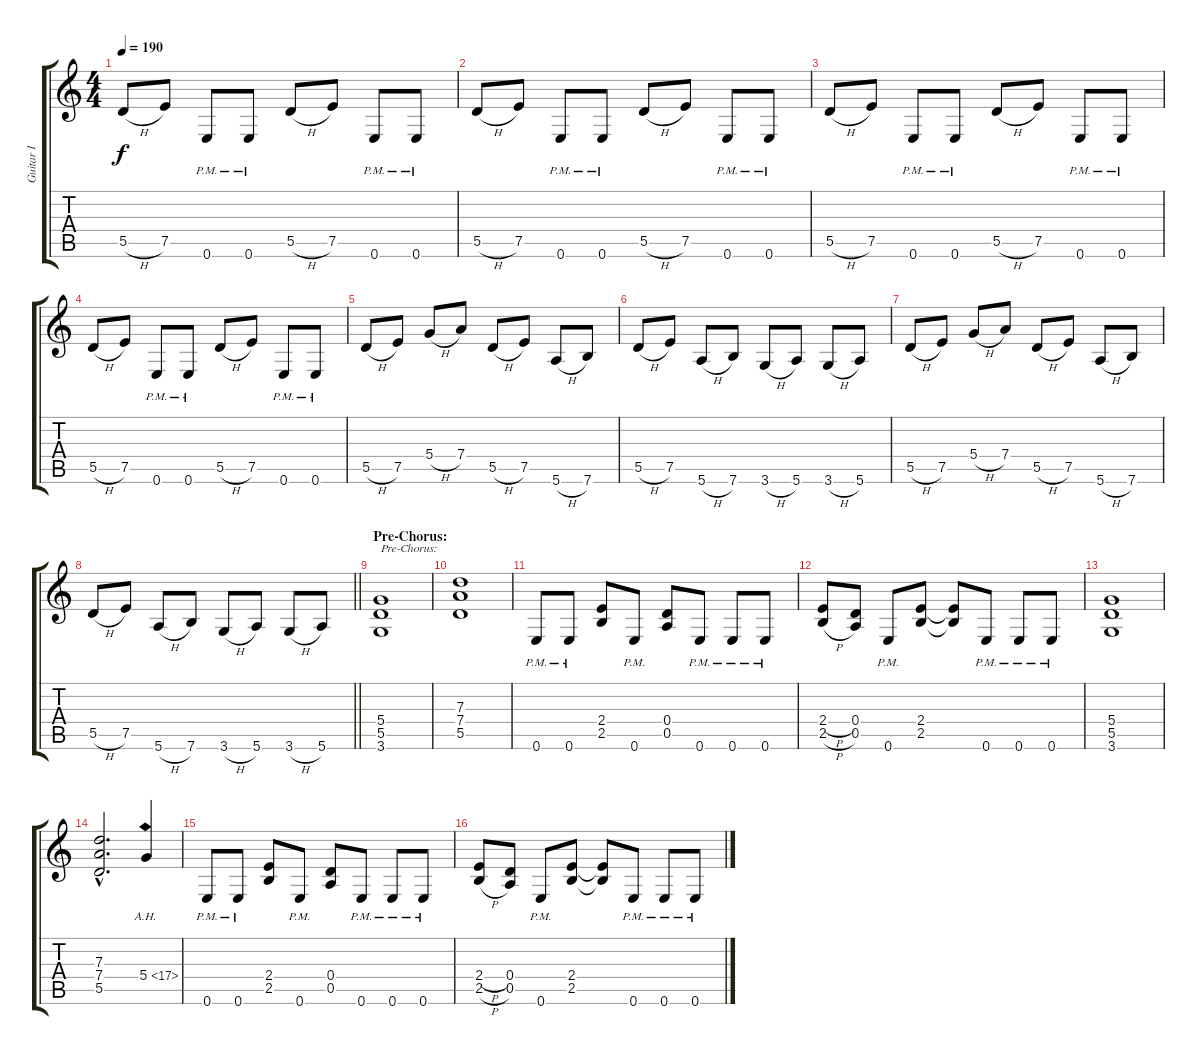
\track ("Guitar I" "Guitar I") {instrument distortionguitar}
\staff {score tabs}
\tuning (E4 B3 G3 D3 A2 E2) {hide}
\ts (4 4)
\tempo 190
\clef g2
\ks c
5.5{h}.8{dy f} 7.5.8 0.6{pm}.8 0.6{pm}.8 5.5{h}.8 7.5.8 0.6{pm}.8 0.6{pm}.8 |
5.5{h}.8 7.5.8 0.6{pm}.8 0.6{pm}.8 5.5{h}.8 7.5.8 0.6{pm}.8 0.6{pm}.8 |
5.5{h}.8 7.5.8 0.6{pm}.8 0.6{pm}.8 5.5{h}.8 7.5.8 0.6{pm}.8 0.6{pm}.8 |
5.5{h}.8 7.5.8 0.6{pm}.8 0.6{pm}.8 5.5{h}.8 7.5.8 0.6{pm}.8 0.6{pm}.8 |
5.5{h}.8 7.5.8 5.4{h}.8 7.4.8 5.5{h}.8 7.5.8 5.6{h}.8 7.6.8 |
5.5{h}.8 7.5.8 5.6{h}.8 7.6.8 3.6{h}.8 5.6.8 3.6{h}.8 5.6.8 |
5.5{h}.8 7.5.8 5.4{h}.8 7.4.8 5.5{h}.8 7.5.8 5.6{h}.8 7.6.8 |
\barLineRight lightlight
5.5{h}.8 7.5.8 5.6{h}.8 7.6.8 3.6{h}.8 5.6.8 3.6{h}.8 5.6.8 |
\section ("" "Pre-Chorus:")
(5.4 5.5 3.6).1{txt "Pre-Chorus:"} |
(7.3 7.4 5.5).1 |
0.6{pm}.8 0.6{pm}.8 (2.4 2.5).8 0.6{pm}.8 (0.4 0.5).8 0.6{pm}.8 0.6{pm}.8 0.6{pm}.8 |
(2.4{h} 2.5{h}).8 (0.4 0.5).8 0.6{pm}.8 (2.4 2.5).8 (2.4{t} 2.5{t}).8 0.6{pm}.8 0.6{pm}.8 0.6{pm}.8 |
(5.4 5.5 3.6).1 |
(7.3{hac} 7.4{hac} 5.5{hac}).2{d} 5.4{ah 12}.4 |
0.6{pm}.8 0.6{pm}.8 (2.4 2.5).8 0.6{pm}.8 (0.4 0.5).8 0.6{pm}.8 0.6{pm}.8 0.6{pm}.8 |
(2.4{h} 2.5{h}).8 (0.4 0.5).8 0.6{pm}.8 (2.4 2.5).8 (2.4{t} 2.5{t}).8 0.6{pm}.8 0.6{pm}.8 0.6{pm}.8
